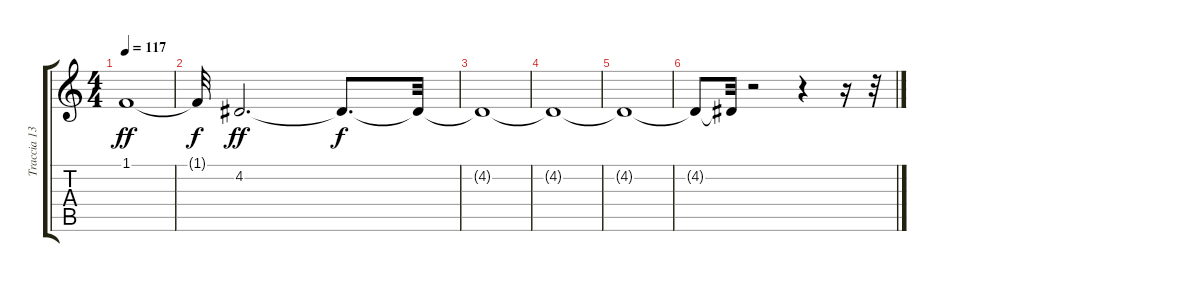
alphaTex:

\track ("Traccia 13" "Traccia 13") {instrument pad4choir}
\staff {score tabs}
\tuning (E4 B3 G3 D3 A2 E2) {hide}
\ts (4 4)
\tempo 117
\clef g2
\ks c
1.1.1{dy ff balance 8} |
1.1{t}.32{dy f} 4.2.2{d dy ff} 4.2{t}.8{d dy f} 4.2{t}.32 |
4.2{t}.1 |
4.2{t}.1 |
4.2{t}.1 |
4.2{t}.8 4.2{t}.32 r.2 r.4 r.16 r.32
